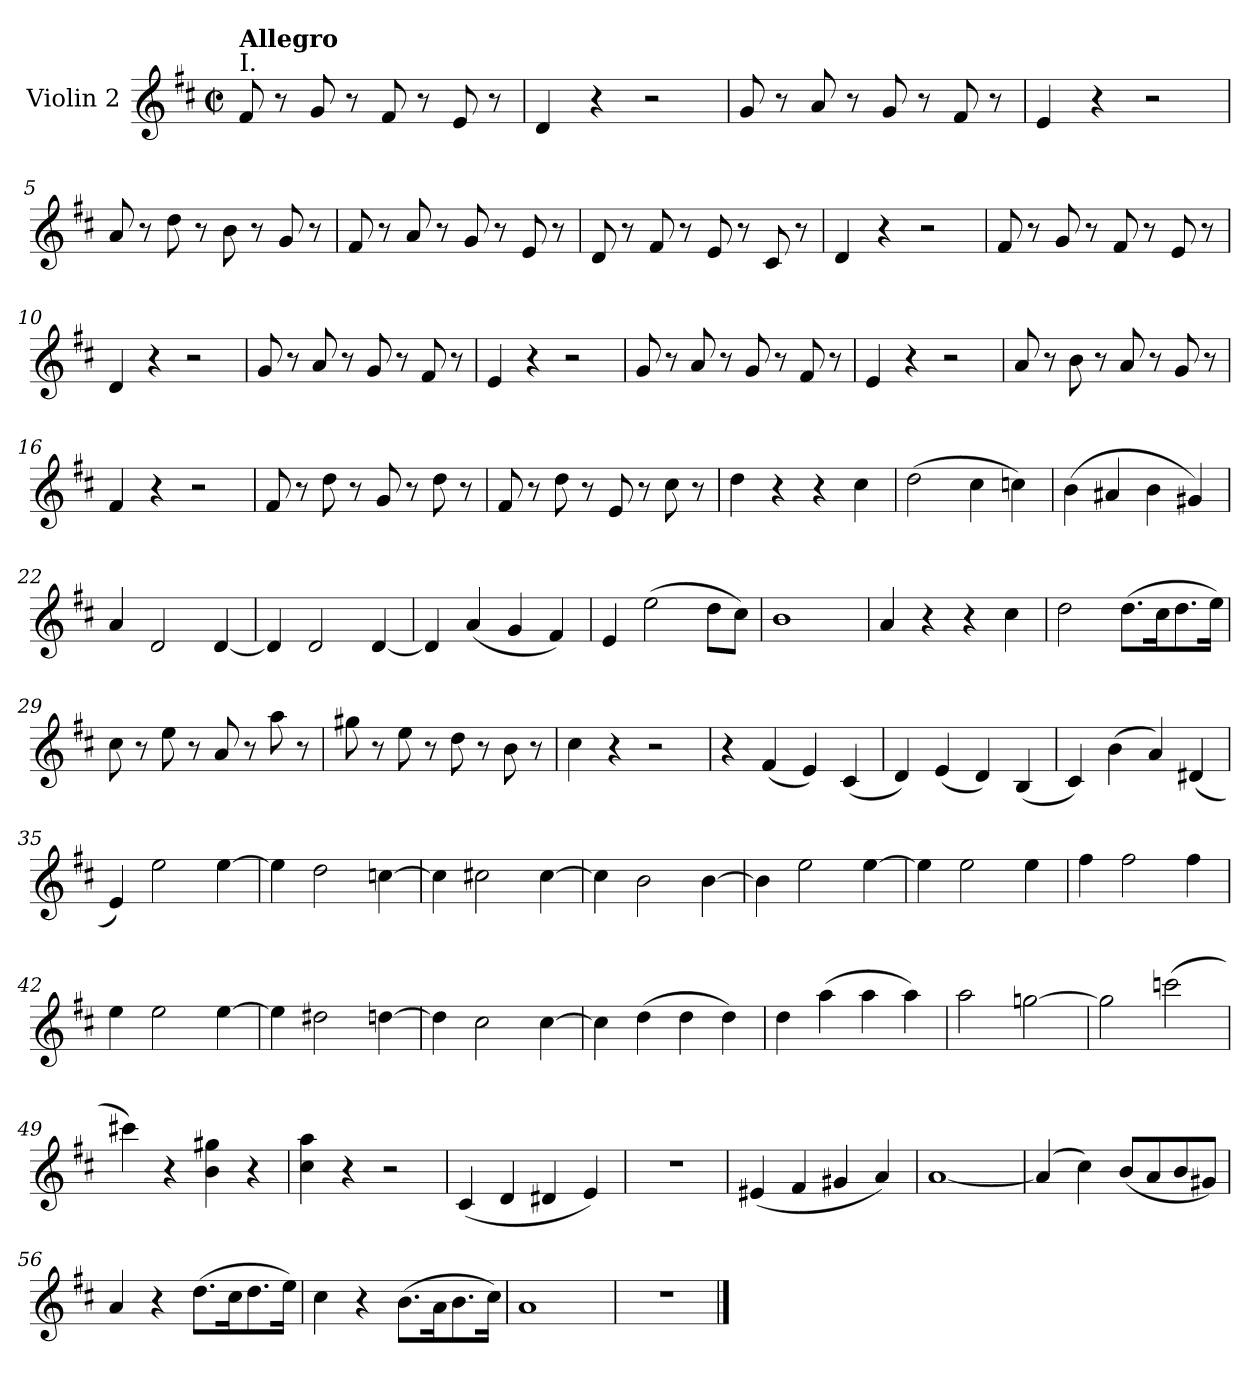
**kern
*part1
*staff1
*I"Violin 2
*I'Vln
*clefG2
*k[f#c#]
*M2/2
*met(c|)
=1
!LO:TX:a:t=I.
!LO:TX:a:B:t=Allegro
8f#/
8r
8g/
8r
8f#/
8r
8e/
8r
=2
4d/
4r
2r
=3
8g/
8r
8a/
8r
8g/
8r
8f#/
8r
=4
4e/
4r
2r
=5
8a/
8r
8dd\
8r
8b\
8r
8g/
8r
=6
8f#/
8r
8a/
8r
8g/
8r
8e/
8r
=7
8d/
8r
8f#/
8r
8e/
8r
8c#/
8r
=8
4d/
4r
2r
=9
8f#/
8r
8g/
8r
8f#/
8r
8e/
8r
=10
4d/
4r
2r
=11
8g/
8r
8a/
8r
8g/
8r
8f#/
8r
=12
4e/
4r
2r
=13
8g/
8r
8a/
8r
8g/
8r
8f#/
8r
=14
4e/
4r
2r
=15
8a/
8r
8b\
8r
8a/
8r
8g/
8r
=16
4f#/
4r
2r
=17
8f#/
8r
8dd\
8r
8g/
8r
8dd\
8r
=18
8f#/
8r
8dd\
8r
8e/
8r
8cc#\
8r
=19
4dd\
4r
4r
4cc#\
=20
(>2dd\
4cc#\
4ccn\)
=21
(>4b\
4a#X/
4b\
4g#X/)
=22
4a/
2d/
[4d/
=23
4d/]
2d/
[4d/
=24
4d/]
(<4a/
4g/
4f#/)
=25
4e/
(>2ee\
8dd\L
8cc#\J)
=26
1b
=27
4a/
4r
4r
4cc#\
=28
2dd\
(>8.dd\L
16cc#\K
8.dd\
16ee\Jk)
=29
8cc#\
8r
8ee\
8r
8a/
8r
8aa\
8r
=30
8gg#X\
8r
8ee\
8r
8dd\
8r
8b\
8r
=31
4cc#\
4r
2r
=32
4r
(<4f#/
4e/)
(<4c#/
=33
4d/)
(<4e/
4d/)
(<4B/
=34
4c#/)
(>4b\
4a/)
(<4d#X/
=35
4e/)
2ee\
[4ee\
=36
4ee\]
2dd\
[4ccn\
=37
4cc\]
2cc#X\
[4cc#\
=38
4cc#\]
2b\
[4b\
=39
4b\]
2ee\
[4ee\
=40
4ee\]
2ee\
4ee\
=41
4ff#\
2ff#\
4ff#\
=42
4ee\
2ee\
[4ee\
=43
4ee\]
2dd#X\
[4ddn\
=44
4dd\]
2cc#\
[4cc#\
=45
4cc#\]
(>4dd\
4dd\
4dd\)
=46
4dd\
(>4aa\
4aa\
4aa\)
=47
2aa\
[2ggn\
=48
2gg\]
(>2cccn\
=49
4ccc#X\)
4r
4b\ 4gg#X\
4r
=50
4cc#\ 4aa\
4r
2r
=51
(<4c#/
4d/
4d#X/
4e/)
=52
1r
=53
(<4e#X/
4f#/
4g#X/
4a/)
=54
[1a
=55
(>4a/]
4cc#\)
(<8b/L
8a/
8b/
8g#X/J)
=56
4a/
4r
(>8.dd\L
16cc#\K
8.dd\
16ee\Jk)
=57
4cc#\
4r
(>8.b\L
16a\K
8.b\
16cc#\Jk)
=58
1a
=59
1r
==
*-
